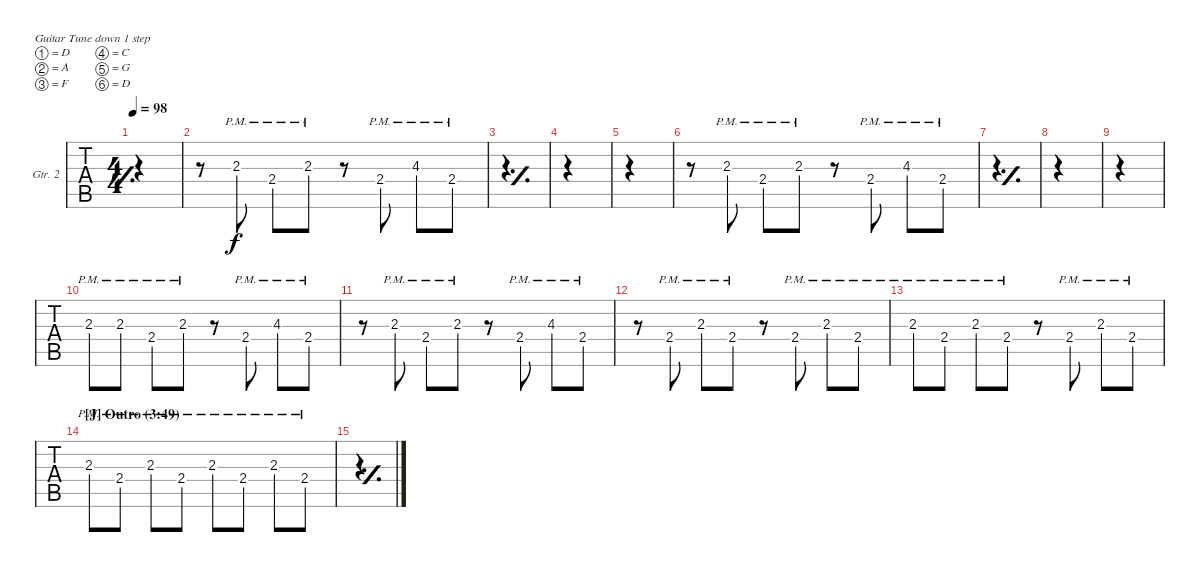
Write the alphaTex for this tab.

\defaultSystemsLayout 4
\bracketExtendMode groupsimilarinstruments
\firstSystemTrackNameOrientation horizontal
\otherSystemsTrackNameOrientation horizontal
\track ("Guitar 2" "Gtr. 2") {instrument overdrivenguitar}
\staff {tabs}
\tuning (D4 A3 F3 C3 G2 D2)
\ts (4 4)
\tempo 98
\clef g2
\simile simple
\ks c
|
r.8 2.3{pm}.8 2.4{pm}.8 2.3{pm}.8 r.8 2.4{pm}.8 4.3{pm}.8 2.4{pm}.8 |
\simile simple
|
|
|
\simile none
r.8 2.3{pm}.8 2.4{pm}.8 2.3{pm}.8 r.8 2.4{pm}.8 4.3{pm}.8 2.4{pm}.8 |
\simile simple
|
|
|
\simile none
2.3{pm}.8 2.3{pm}.8 2.4{pm}.8 2.3{pm}.8 r.8 2.4{pm}.8 4.3{pm}.8 2.4{pm}.8 |
r.8 2.3{pm}.8 2.4{pm}.8 2.3{pm}.8 r.8 2.4{pm}.8 4.3{pm}.8 2.4{pm}.8 |
r.8 2.4{pm}.8 2.3{pm}.8 2.4{pm}.8 r.8 2.4{pm}.8 2.3{pm}.8 2.4{pm}.8 |
2.3{pm}.8 2.4{pm}.8 2.3{pm}.8 2.4{pm}.8 r.8 2.4{pm}.8 2.3{pm}.8 2.4{pm}.8 |
\section ("J" "Outro (3:49)")
2.3{pm}.8 2.4{pm}.8 2.3{pm}.8 2.4{pm}.8 2.3{pm}.8 2.4{pm}.8 2.3{pm}.8 2.4{pm}.8 |
\simile simple
